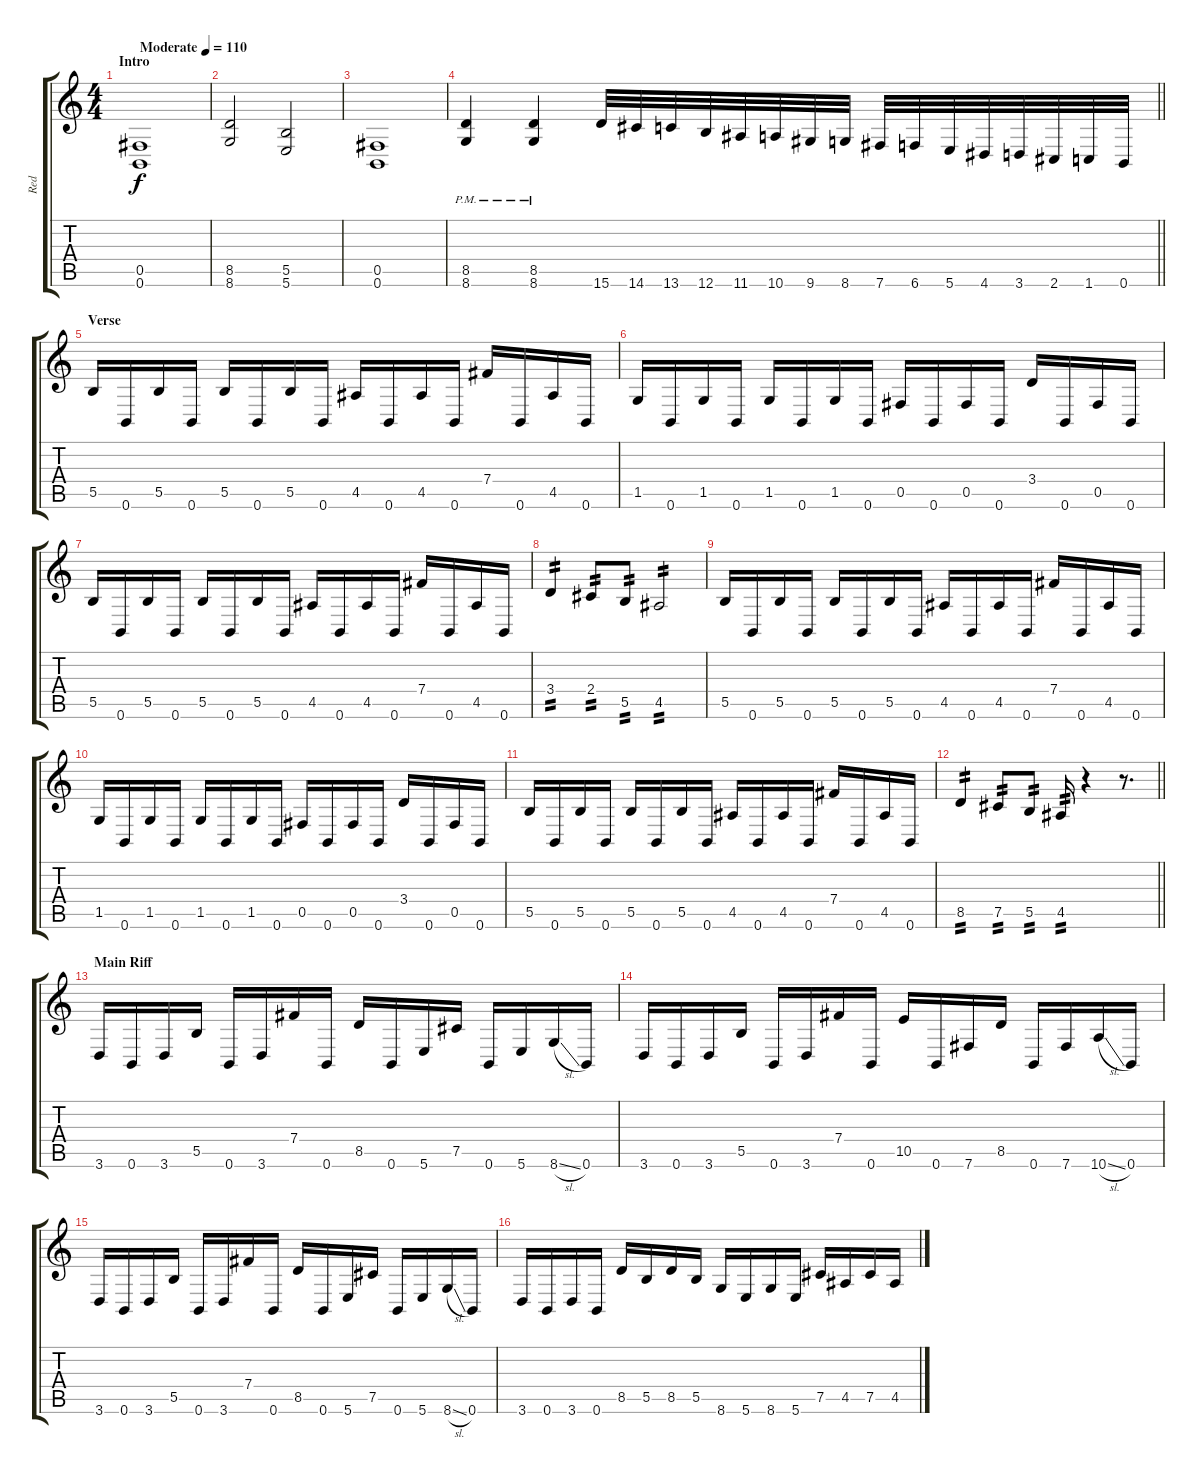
\track ("Red" "Red") {instrument distortionguitar}
\staff {score tabs}
\tuning (Db4 Ab3 E3 B2 Gb2 B1) {hide}
\ts (4 4)
\section ("" "Intro")
\tempo (110 "Moderate")
\clef g2
\ks c
(0.5 0.6).1{dy f instrument distortionguitar} |
(8.5 8.6).2 (5.5 5.6).2 |
(0.5 0.6).1 |
\barLineRight lightlight
(8.5{pm} 8.6{pm}).4 (8.5{pm} 8.6{pm}).4 15.6.32 14.6.32 13.6.32 12.6.32 11.6.32 10.6.32 9.6.32 8.6.32 7.6.32 6.6.32 5.6.32 4.6.32 3.6.32 2.6.32 1.6.32 0.6.32 |
\section ("" "Verse")
5.5.16 0.6.16 5.5.16 0.6.16 5.5.16 0.6.16 5.5.16 0.6.16 4.5.16 0.6.16 4.5.16 0.6.16 7.4.16 0.6.16 4.5.16 0.6.16 |
1.5.16 0.6.16 1.5.16 0.6.16 1.5.16 0.6.16 1.5.16 0.6.16 0.5.16 0.6.16 0.5.16 0.6.16 3.4.16 0.6.16 0.5.16 0.6.16 |
5.5.16 0.6.16 5.5.16 0.6.16 5.5.16 0.6.16 5.5.16 0.6.16 4.5.16 0.6.16 4.5.16 0.6.16 7.4.16 0.6.16 4.5.16 0.6.16 |
3.4.4{tp 2} 2.4.8{tp 2} 5.5.8{tp 2} 4.5.2{tp 2} |
5.5.16 0.6.16 5.5.16 0.6.16 5.5.16 0.6.16 5.5.16 0.6.16 4.5.16 0.6.16 4.5.16 0.6.16 7.4.16 0.6.16 4.5.16 0.6.16 |
1.5.16 0.6.16 1.5.16 0.6.16 1.5.16 0.6.16 1.5.16 0.6.16 0.5.16 0.6.16 0.5.16 0.6.16 3.4.16 0.6.16 0.5.16 0.6.16 |
5.5.16 0.6.16 5.5.16 0.6.16 5.5.16 0.6.16 5.5.16 0.6.16 4.5.16 0.6.16 4.5.16 0.6.16 7.4.16 0.6.16 4.5.16 0.6.16 |
\barLineRight lightlight
8.5.4{tp 2} 7.5.8{tp 2} 5.5.8{tp 2} 4.5.16{tp 2} r.4 r.8{d} |
\section ("" "Main Riff")
3.6.16 0.6.16 3.6.16 5.5.16 0.6.16 3.6.16 7.4.16 0.6.16 8.5.16 0.6.16 5.6.16 7.5.16 0.6.16 5.6.16 8.6{sl}.16 0.6.16 |
3.6.16 0.6.16 3.6.16 5.5.16 0.6.16 3.6.16 7.4.16 0.6.16 10.5.16 0.6.16 7.6.16 8.5.16 0.6.16 7.6.16 10.6{sl}.16 0.6.16 |
3.6.16 0.6.16 3.6.16 5.5.16 0.6.16 3.6.16 7.4.16 0.6.16 8.5.16 0.6.16 5.6.16 7.5.16 0.6.16 5.6.16 8.6{sl}.16 0.6.16 |
3.6.16 0.6.16 3.6.16 0.6.16 8.5.16 5.5.16 8.5.16 5.5.16 8.6.16 5.6.16 8.6.16 5.6.16 7.5.16 4.5.16 7.5.16 4.5.16
